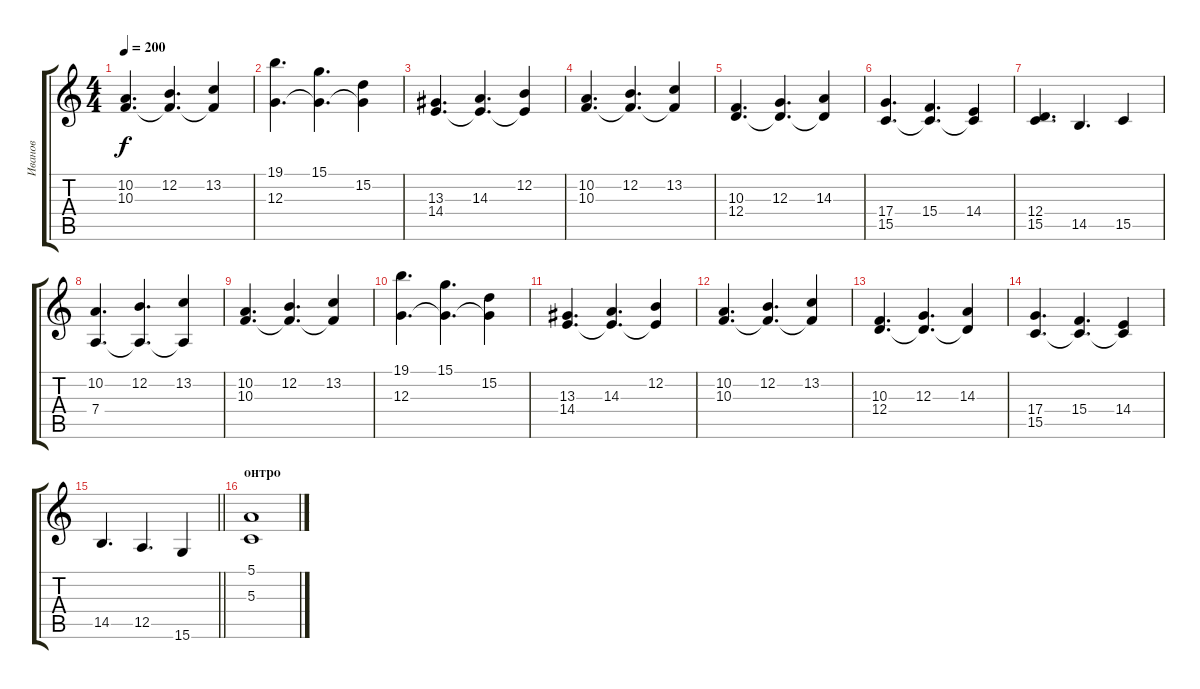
\track ("Иванов" "Иванов") {instrument vibraphone}
\staff {score tabs}
\tuning (E4 B3 G3 D3 A2 E2) {hide}
\ts (4 4)
\tempo 200
\clef g2
\ks c
(10.2 10.3).4{d dy f} (12.2 10.3{t}).4{d} (13.2 10.3{t}).4 |
(19.1 12.3).4{d} (15.1 12.3{t}).4{d} (15.2 12.3{t}).4 |
(13.3 14.4).4{d} (14.3 14.4{t}).4{d} (12.2 14.4{t}).4 |
(10.2 10.3).4{d} (12.2 10.3{t}).4{d} (13.2 10.3{t}).4 |
(10.3 12.4).4{d} (12.3 12.4{t}).4{d} (14.3 12.4{t}).4 |
(17.4 15.5).4{d} (15.4 15.5{t}).4{d} (14.4 15.5{t}).4 |
(12.4 15.5).4{d} 14.5.4{d} 15.5.4 |
(10.2 7.4).4{d} (12.2 7.4{t}).4{d} (13.2 7.4{t}).4 |
(10.2 10.3).4{d} (12.2 10.3{t}).4{d} (13.2 10.3{t}).4 |
(19.1 12.3).4{d} (15.1 12.3{t}).4{d} (15.2 12.3{t}).4 |
(13.3 14.4).4{d} (14.3 14.4{t}).4{d} (12.2 14.4{t}).4 |
(10.2 10.3).4{d} (12.2 10.3{t}).4{d} (13.2 10.3{t}).4 |
(10.3 12.4).4{d} (12.3 12.4{t}).4{d} (14.3 12.4{t}).4 |
(17.4 15.5).4{d} (15.4 15.5{t}).4{d} (14.4 15.5{t}).4 |
\barLineRight lightlight
14.5.4{d} 12.5.4{d} 15.6.4 |
\section ("" "онтро")
(5.1 5.3).1{volume 9}
